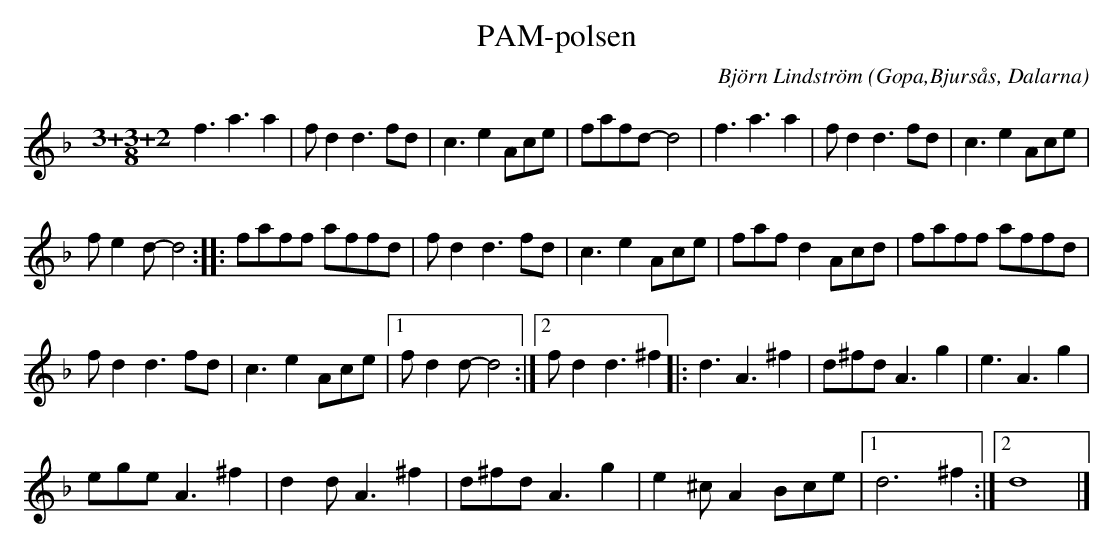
X:1
T:PAM-polsen
C: Björn Lindström
O:Gopa,Bjursås, Dalarna
M:3/4
L:1/8
K:Dm, D
[M:3+3+2/8] f3 a3 a2 | f d2 d3 fd | c3 e2 Ace | fafd- d4 | f3 a3 a2 | f d2 d3 fd | c3 e2 Ace | %31
 f e2 d- d4 :: faff affd | f d2 d3 fd | c3 e2 Ace | faf d2 Acd | faff affd | %39
 f d2 d3 fd | c3 e2 Ace |1 f d2 d- d4 :|2 f d2 d3 ^f2 |: d3 A3 ^f2 | d^fd A3 g2 | e3 A3 g2 | %46
 ege A3 ^f2 | d2 d1 A3 ^f2 | d^fd A3 g2 | e2 ^c A2 Bce |1 d6 ^f2 :|2 d8 |] %52
